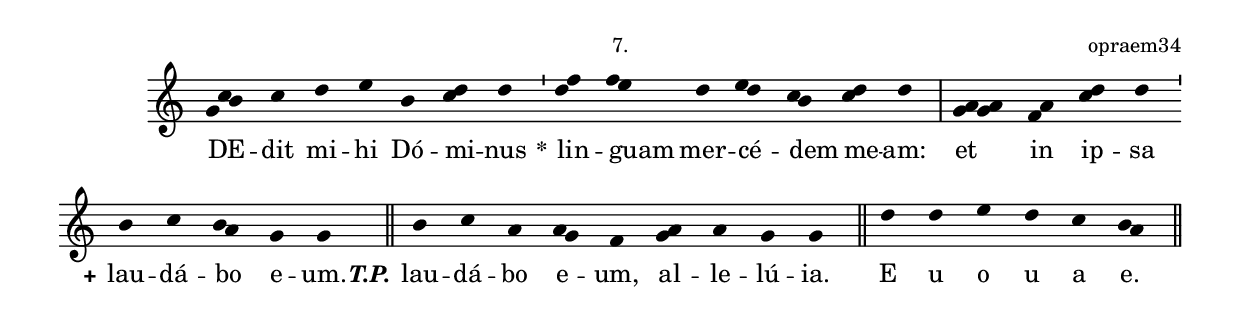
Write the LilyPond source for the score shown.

\version "2.19.32"

\include "../lib/synopsis.ily"

\score {
  \transpose c c' {
    \plainchant
    \melisma { g4 c' b } c' \bar "" d' e' \bar "" b \melisma { c' d' } d' \bar "'"
    \melisma { d' f' } \melisma { f' e' } \bar "" d' \melisma { e' d' } \melisma { c' b } \bar "" \melisma { c' d' } d' \bar "|"
    \melisma { g a g a } \bar "" \melisma { f a } \bar "" \melisma { c' d' } d' \bar "'"
    b c' \melisma { b a } \bar "" g g \bar "||"
    b c' a \bar "" \melisma { a g } f \bar "" \melisma { g a } a g g \bar "||"
    d' \bar "" d' \bar "" e' \bar "" d' \bar "" c' \bar "" \melisma { b a } \bar "||"
  }
  \addlyrics {
    DE -- dit mi -- hi Dó -- mi -- nus \set stanza = \markup{"*"}
    lin -- guam mer -- cé -- dem me -- am:
    et in ip -- sa \set stanza = \markup{+}
    lau -- dá -- bo e -- um.
    \set stanza = \markup{\italic{T.P.}} lau -- dá -- bo e -- um, al -- le -- lú -- ia.
    E u o u a e.
  }
  \header {
    annotation = "7."
    mode = "7"
    office-part = "antiphona ad Magnificat"
    fontes = "opraem34"
  }
}

%{
\score {
  \transpose c c' {
    \plainchant

  }
  \addlyrics {

  }
  \header {
    fontes = ""
  }
}
%}